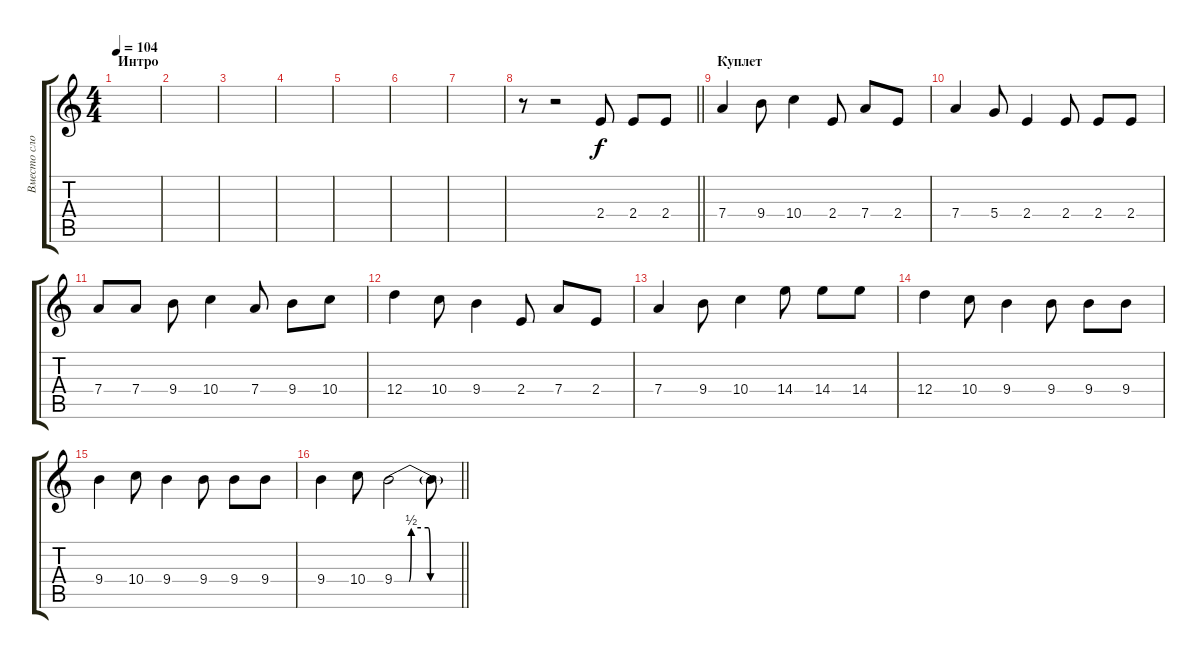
\track ("Вместо слов" "Вместо сло") {instrument acousticguitarsteel}
\staff {score tabs}
\tuning (E4 B3 G3 D3 A2 E2) {hide}
\ts (4 4)
\section ("" "Интро")
\tempo 104
\clef g2
\ks c
|
|
|
|
|
|
|
\barLineRight lightlight
r.8 r.2 2.4.8 2.4.8 2.4.8 |
\section ("" "Куплет")
7.4.4 9.4.8 10.4.4 2.4.8 7.4.8 2.4.8 |
7.4.4 5.4.8 2.4.4 2.4.8 2.4.8 2.4.8 |
7.4.8 7.4.8 9.4.8 10.4.4 7.4.8 9.4.8 10.4.8 |
12.4.4 10.4.8 9.4.4 2.4.8 7.4.8 2.4.8 |
7.4.4 9.4.8 10.4.4 14.4.8 14.4.8 14.4.8 |
12.4.4 10.4.8 9.4.4 9.4.8 9.4.8 9.4.8 |
9.4.4 10.4.8 9.4.4 9.4.8 9.4.8 9.4.8 |
\barLineRight lightlight
9.4.4 10.4.8 9.4{be (custom 0 0 13 0 15 2 30 2 32 0 60 0)}.2 9.4{t}.8
